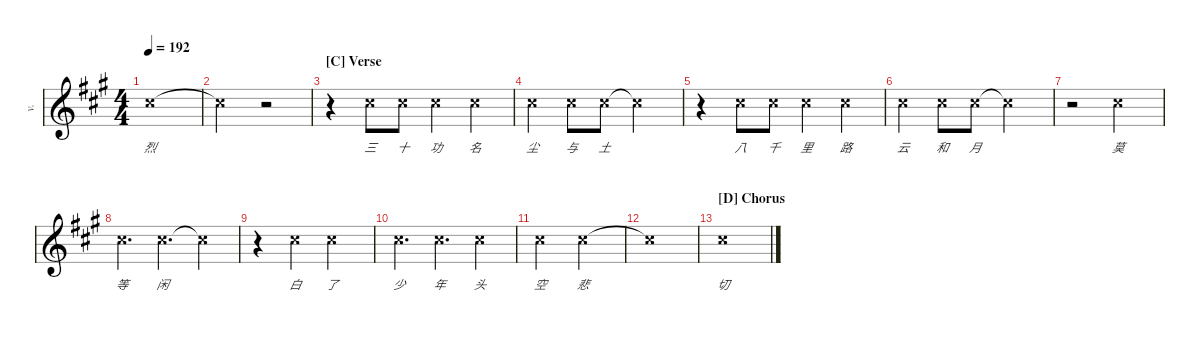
\defaultSystemsLayout 4
\hideDynamics
\bracketExtendMode nobrackets
\otherSystemsTrackNameOrientation horizontal
\track ("Vocal" "v.") {instrument distortionguitar}
\staff {score}
\tuning (Db4 Ab3 E3 B2 Gb2 B1)
\ts (4 4)
\tempo 192
\clef g2
\ks a
0.1{x acc #}.1{lyrics (0 "烈") lyrics (1 "") lyrics (2 "") lyrics (3 "") lyrics (4 "") dy mf beam Down} |
0.1{x t acc #}.2{beam Down} r.2{beam Down} |
\section ("C" "Verse")
r.4{beam Down} 0.1{x acc #}.8{lyrics (0 "三") lyrics (1 "") lyrics (2 "") lyrics (3 "") lyrics (4 "") beam Down} 0.1{x acc #}.8{lyrics (0 "十") lyrics (1 "") lyrics (2 "") lyrics (3 "") lyrics (4 "") beam Down} 0.1{x acc #}.4{lyrics (0 "功") lyrics (1 "") lyrics (2 "") lyrics (3 "") lyrics (4 "") beam Down} 0.1{x acc #}.4{lyrics (0 "名") lyrics (1 "") lyrics (2 "") lyrics (3 "") lyrics (4 "") beam Down} |
0.1{x acc #}.4{lyrics (0 "尘") lyrics (1 "") lyrics (2 "") lyrics (3 "") lyrics (4 "") beam Down} 0.1{x acc #}.8{lyrics (0 "与") lyrics (1 "") lyrics (2 "") lyrics (3 "") lyrics (4 "") beam Down} 0.1{x acc #}.8{lyrics (0 "土") lyrics (1 "") lyrics (2 "") lyrics (3 "") lyrics (4 "") beam Down} 0.1{x t acc #}.2{beam Down} |
r.4{beam Down} 0.1{x acc #}.8{lyrics (0 "八") lyrics (1 "") lyrics (2 "") lyrics (3 "") lyrics (4 "") beam Down} 0.1{x acc #}.8{lyrics (0 "千") lyrics (1 "") lyrics (2 "") lyrics (3 "") lyrics (4 "") beam Down} 0.1{x acc #}.4{lyrics (0 "里") lyrics (1 "") lyrics (2 "") lyrics (3 "") lyrics (4 "") beam Down} 0.1{x acc #}.4{lyrics (0 "路") lyrics (1 "") lyrics (2 "") lyrics (3 "") lyrics (4 "") beam Down} |
0.1{x acc #}.4{lyrics (0 "云") lyrics (1 "") lyrics (2 "") lyrics (3 "") lyrics (4 "") beam Down} 0.1{x acc #}.8{lyrics (0 "和") lyrics (1 "") lyrics (2 "") lyrics (3 "") lyrics (4 "") beam Down} 0.1{x acc #}.8{lyrics (0 "月") lyrics (1 "") lyrics (2 "") lyrics (3 "") lyrics (4 "") beam Down} 0.1{x t acc #}.2{beam Down} |
r.2{beam Down} 0.1{x acc #}.2{lyrics (0 "莫") lyrics (1 "") lyrics (2 "") lyrics (3 "") lyrics (4 "") beam Down} |
0.1{x acc #}.4{d lyrics (0 "等") lyrics (1 "") lyrics (2 "") lyrics (3 "") lyrics (4 "") beam Down} 0.1{x acc #}.4{d lyrics (0 "闲") lyrics (1 "") lyrics (2 "") lyrics (3 "") lyrics (4 "") beam Down} 0.1{x t acc #}.4{beam Down} |
r.4{beam Down} 0.1{x acc #}.4{lyrics (0 "白") lyrics (1 "") lyrics (2 "") lyrics (3 "") lyrics (4 "") beam Down} 0.1{x acc #}.2{lyrics (0 "了") lyrics (1 "") lyrics (2 "") lyrics (3 "") lyrics (4 "") beam Down} |
0.1{x acc #}.4{d lyrics (0 "少") lyrics (1 "") lyrics (2 "") lyrics (3 "") lyrics (4 "") beam Down} 0.1{x acc #}.4{d lyrics (0 "年") lyrics (1 "") lyrics (2 "") lyrics (3 "") lyrics (4 "") beam Down} 0.1{x acc #}.4{lyrics (0 "头") lyrics (1 "") lyrics (2 "") lyrics (3 "") lyrics (4 "") beam Down} |
0.1{x acc #}.2{lyrics (0 "空") lyrics (1 "") lyrics (2 "") lyrics (3 "") lyrics (4 "") beam Down} 0.1{x acc #}.2{lyrics (0 "悲") lyrics (1 "") lyrics (2 "") lyrics (3 "") lyrics (4 "") beam Down} |
0.1{x t acc #}.1{beam Down} |
\section ("D" "Chorus")
0.1{x acc #}.1{lyrics (0 "切") lyrics (1 "") lyrics (2 "") lyrics (3 "") lyrics (4 "") beam Down}
